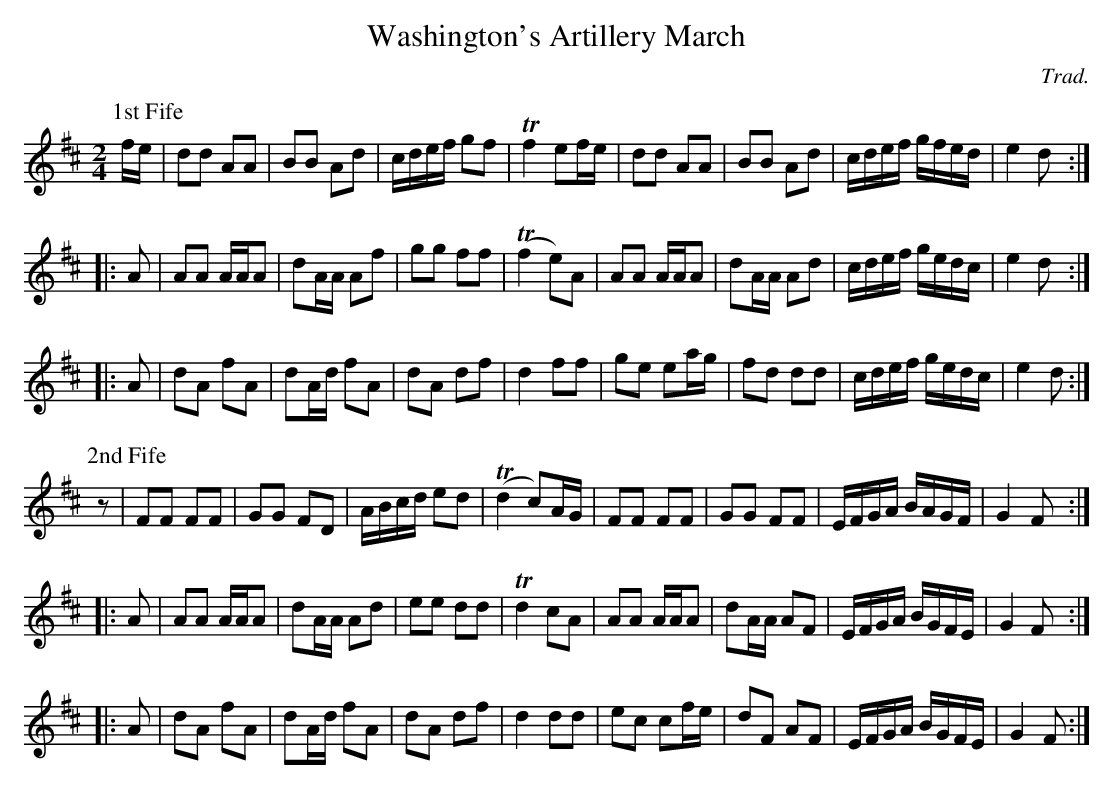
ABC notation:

X:1
T:Washington's Artillery March
C:Trad.
M:2/4
L:1/8
K:D
P:1st Fife
f/e/|dd AA|BB Ad|c/d/e/f/ gf|Tf2ef/e/|\
dd AA|BB Ad|c/d/e/f/ g/f/e/d/|e2d::
A|AA A/A/A|dA/A/ Af|gg ff|(Tf2e)A|AA A/A/A|\
dA/A/ Ad|c/d/e/f/ g/e/d/c/|e2d::
A|dA fA|dA/d/ fA|dA df|d2 ff|ge ea/g/|\
fd dd|c/d/e/f/ g/e/d/c/|e2d:|
P:2nd Fife
z|FF FF|GG FD|A/B/c/d/ ed|(Td2 c)A/G/|\
FF FF|GG FF|E/F/G/A/ B/A/G/F/|G2 F::
A|AA A/A/A|dA/A/ Ad|ee dd|Td2 cA|\
AA A/A/A|dA/A/ AF|E/F/G/A/ B/G/F/E/|G2 F::
A|dA fA|dA/d/ fA|dA df|d2 dd|\
ec cf/e/|dF AF|E/F/G/A/ B/G/F/E/|G2 F:|
